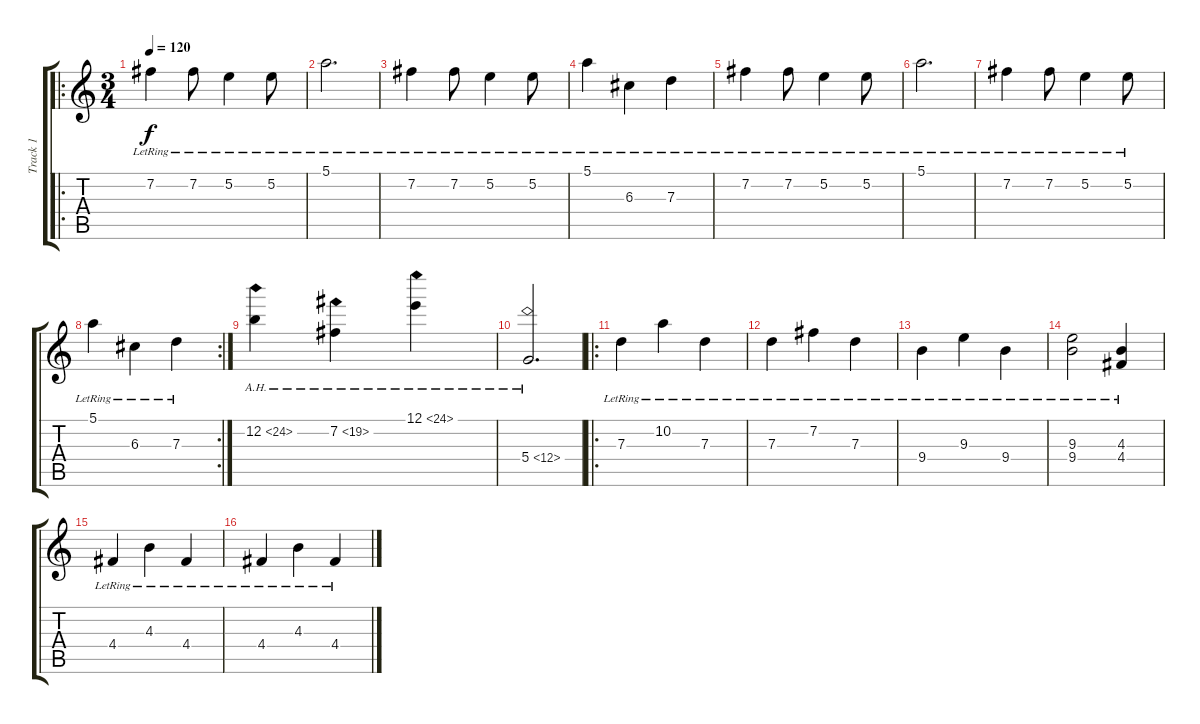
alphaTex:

\track ("Track 1" "Track 1") {instrument acousticguitarsteel}
\staff {score tabs}
\tuning (E4 B3 G3 D3 A2 E2) {hide}
\ro
\ts (3 4)
\tempo 120
\clef g2
\ks c
7.2{lr}.4{dy f} 7.2{lr}.8 5.2{lr}.4 5.2{lr}.8 |
5.1{lr}.2{d} |
7.2{lr}.4 7.2{lr}.8 5.2{lr}.4 5.2{lr}.8 |
5.1{lr}.4 6.3{lr}.4 7.3{lr}.4 |
7.2{lr}.4 7.2{lr}.8 5.2{lr}.4 5.2{lr}.8 |
5.1{lr}.2{d} |
7.2{lr}.4 7.2{lr}.8 5.2{lr}.4 5.2{lr}.8 |
\rc 2
5.1{lr}.4 6.3{lr}.4 7.3{lr}.4 |
12.2{ah 12}.4 7.2{ah 12}.4 12.1{ah 12}.4 |
5.4{ah 7}.2{d} |
\ro
7.3{lr}.4 10.2{lr}.4 7.3{lr}.4 |
7.3{lr}.4 7.2{lr}.4 7.3{lr}.4 |
9.4{lr}.4 9.3{lr}.4 9.4{lr}.4 |
(9.3{lr} 9.4{lr}).2 (4.3{lr} 4.4{lr}).4 |
4.4{lr}.4 4.3{lr}.4 4.4{lr}.4 |
4.4{lr}.4 4.3{lr}.4 4.4{lr}.4
